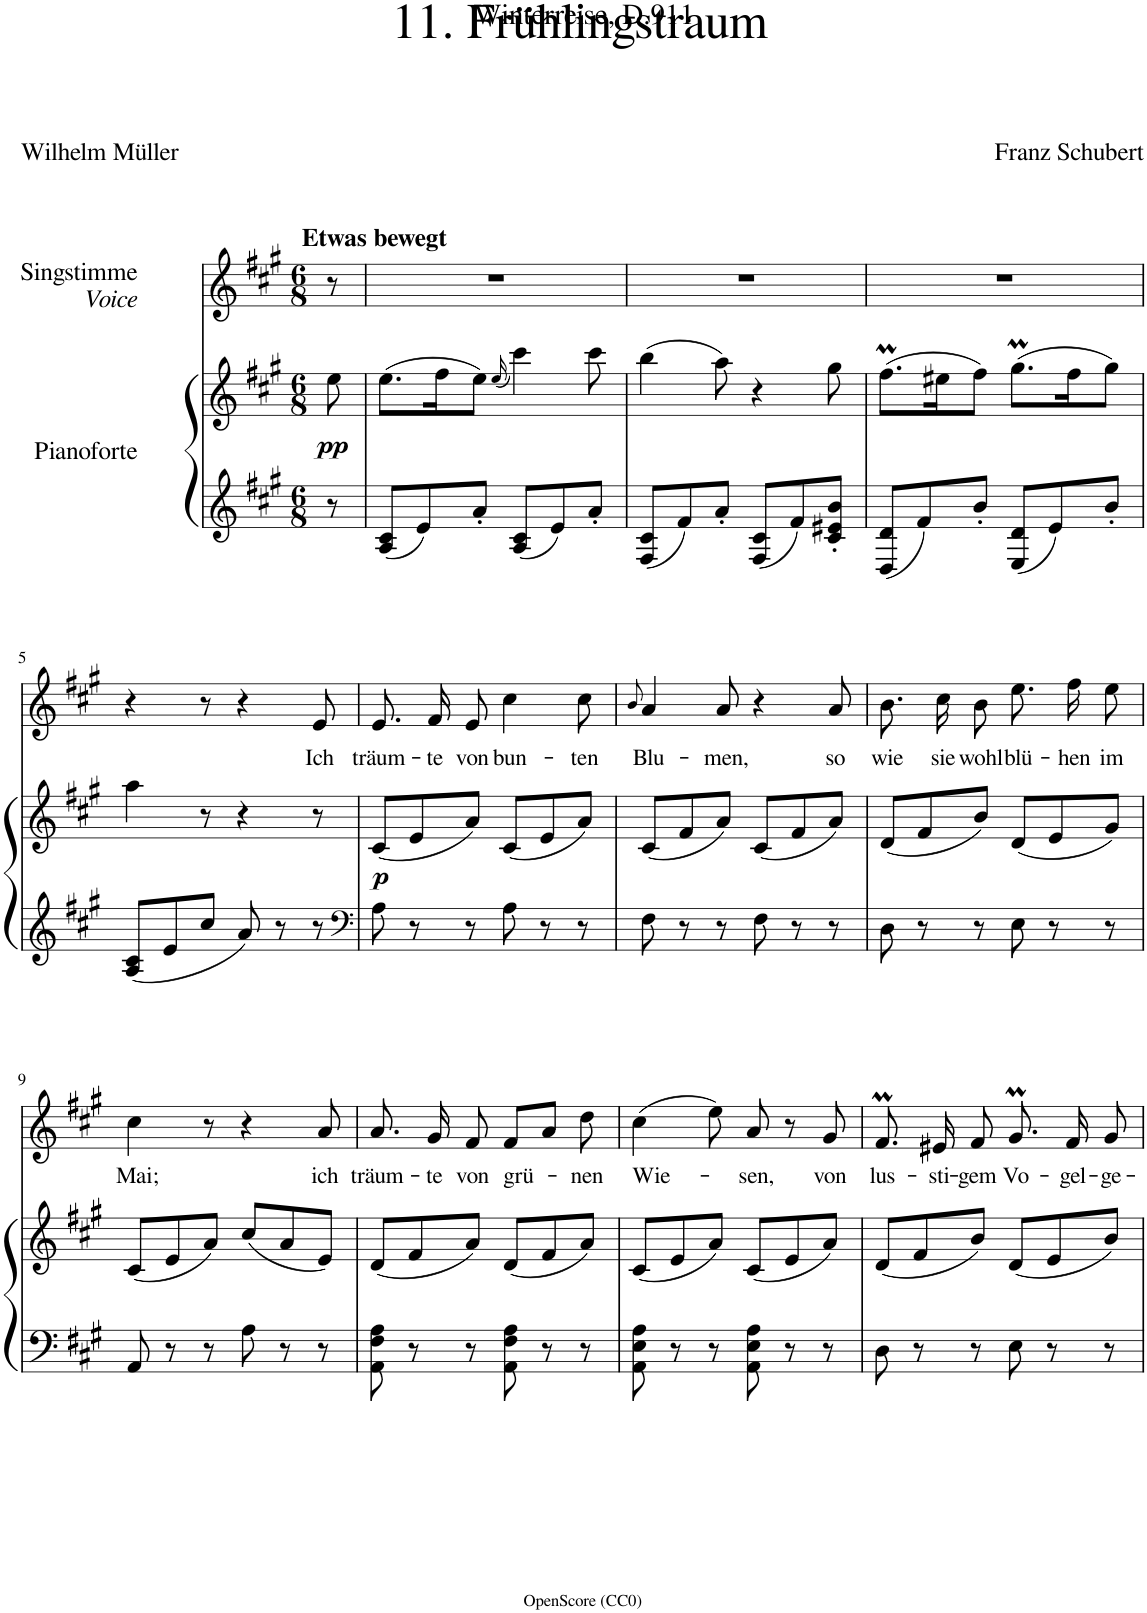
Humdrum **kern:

**kern	**kern	**dynam	**kern	**text
*part2	*part2	*part2	*part1	*part1
*staff3	*staff2	*staff2/3	*staff1	*staff1
*I"Pianoforte	*	*	*I"Singstimme Voice	*
*I'Pno	*	*	*	*
*clefG2	*clefG2	*	*clefG2	*
*k[f#c#g#]	*k[f#c#g#]	*	*k[f#c#g#]	*
*M6/8	*M6/8	*	*M6/8	*
=1	=1	=1	=1	=1
!	!	!	!LO:TX:a:B:t=Etwas bewegt	!
!	!	!LO:DY:b	!	!
8r	8ee\	pp	8r	.
=2	=2	=2	=2	=2
8A/ 8c#/L	(8.ee\L	.	2.r	.
8e/	.	.	.	.
.	16ff#\K	.	.	.
8a'/J	8ee\J)	.	.	.
.	(16qee/	.	.	.
8A/ 8c#/L	4ccc#\)	.	.	.
8e/	.	.	.	.
8a'/J	8ccc#\	.	.	.
=3	=3	=3	=3	=3
8F#/ 8c#/L	(4bb\	.	2.r	.
8f#/	.	.	.	.
8a'/J	8aa\)	.	.	.
8F#/ 8c#/L	4r	.	.	.
8f#/	.	.	.	.
8c#/' 8e#X/' 8b/'J	8gg#\	.	.	.
=4	=4	=4	=4	=4
8D/ 8d/L	(8.ff#M\L	.	2.r	.
8f#/	.	.	.	.
.	16ee#X\K	.	.	.
8b'/J	8ff#\J)	.	.	.
8E/ 8d/L	(8.gg#m\L	.	.	.
8e/	.	.	.	.
.	16ff#\K	.	.	.
8b'/J	8gg#\J)	.	.	.
!!LO:LB:g=z
=5	=5	=5	=5	=5
8A/ 8c#/L	4aa\	.	4r	.
8e/	.	.	.	.
8cc#/J	8r	.	8r	.
8a/	4r	.	4r	.
8r	.	.	.	.
!	!	!	!	!LO:LY:b
8r	8r	.	8e/	Ich
=6	=6	=6	=6	=6
*clefF4	*	*	*	*
!	!	!LO:DY:b	!	!LO:LY:b
8A\	(8c#/L	p	8.e/	träum-
8r	8e/	.	.	.
!	!	!	!	!LO:LY:b
.	.	.	16f#/	-te
!	!	!	!	!LO:LY:b
8r	8a/J)	.	8e/	von
!	!	!	!	!LO:LY:b
8A\	(8c#/L	.	4cc#\	bun-
8r	8e/	.	.	.
!	!	!	!	!LO:LY:b
8r	8a/J)	.	8cc#\	-ten
=7	=7	=7	=7	=7
.	.	.	8qb/	.
!	!	!	!	!LO:LY:b
8F#\	(8c#/L	.	4a/	Blu-
8r	8f#/	.	.	.
!	!	!	!	!LO:LY:b
8r	8a/J)	.	8a/	-men,
8F#\	(8c#/L	.	4r	.
8r	8f#/	.	.	.
!	!	!	!	!LO:LY:b
8r	8a/J)	.	8a/	so
=8	=8	=8	=8	=8
!	!	!	!	!LO:LY:b
8D\	(8d/L	.	8.b\	wie
8r	8f#/	.	.	.
!	!	!	!	!LO:LY:b
.	.	.	16cc#\	sie
!	!	!	!	!LO:LY:b
8r	8b/J)	.	8b\	wohl
!	!	!	!	!LO:LY:b
8E\	(8d/L	.	8.ee\	blü-
8r	8e/	.	.	.
!	!	!	!	!LO:LY:b
.	.	.	16ff#\	-hen
!	!	!	!	!LO:LY:b
8r	8g#/J)	.	8ee\	im
!!LO:LB:g=z
=9	=9	=9	=9	=9
!	!	!	!	!LO:LY:b
8AA/	(8c#/L	.	4cc#\	Mai;
8r	8e/	.	.	.
8r	8a/J)	.	8r	.
8A\	(8cc#/L	.	4r	.
8r	8a/	.	.	.
!	!	!	!	!LO:LY:b
8r	8e/J)	.	8a/	ich
=10	=10	=10	=10	=10
!	!	!	!	!LO:LY:b
8AA\ 8F#\ 8A\	(8d/L	.	8.a/	träum-
8r	8f#/	.	.	.
!	!	!	!	!LO:LY:b
.	.	.	16g#/	-te
!	!	!	!	!LO:LY:b
8r	8a/J)	.	8f#/	von
!	!	!	!	!LO:LY:b
8AA\ 8F#\ 8A\	(8d/L	.	8f#/L	grü-
8r	8f#/	.	8a/J	.
!	!	!	!	!LO:LY:b
8r	8a/J)	.	8dd\	-nen
=11	=11	=11	=11	=11
!	!	!	!	!LO:LY:b
8AA\ 8E\ 8A\	(8c#/L	.	(4cc#\	Wie-
8r	8e/	.	.	.
8r	8a/J)	.	8ee\)	.
!	!	!	!	!LO:LY:b
8AA\ 8E\ 8A\	(8c#/L	.	8a/	-sen,
8r	8e/	.	8r	.
!	!	!	!	!LO:LY:b
8r	8a/J)	.	8g#/	von
=12	=12	=12	=12	=12
!	!	!	!	!LO:LY:b
8D\	(8d/L	.	8.f#M/	lus-
8r	8f#/	.	.	.
!	!	!	!	!LO:LY:b
.	.	.	16e#X/	-sti-
!	!	!	!	!LO:LY:b
8r	8b/J)	.	8f#/	-gem
!	!	!	!	!LO:LY:b
8E\	(8d/L	.	8.g#m/	Vo-
8r	8e/	.	.	.
!	!	!	!	!LO:LY:b
.	.	.	16f#/	-gel-
!	!	!	!	!LO:LY:b
8r	8b/J)	.	8g#/	-ge-
=	=	=	=	=
*-	*-	*-	*-	*-
